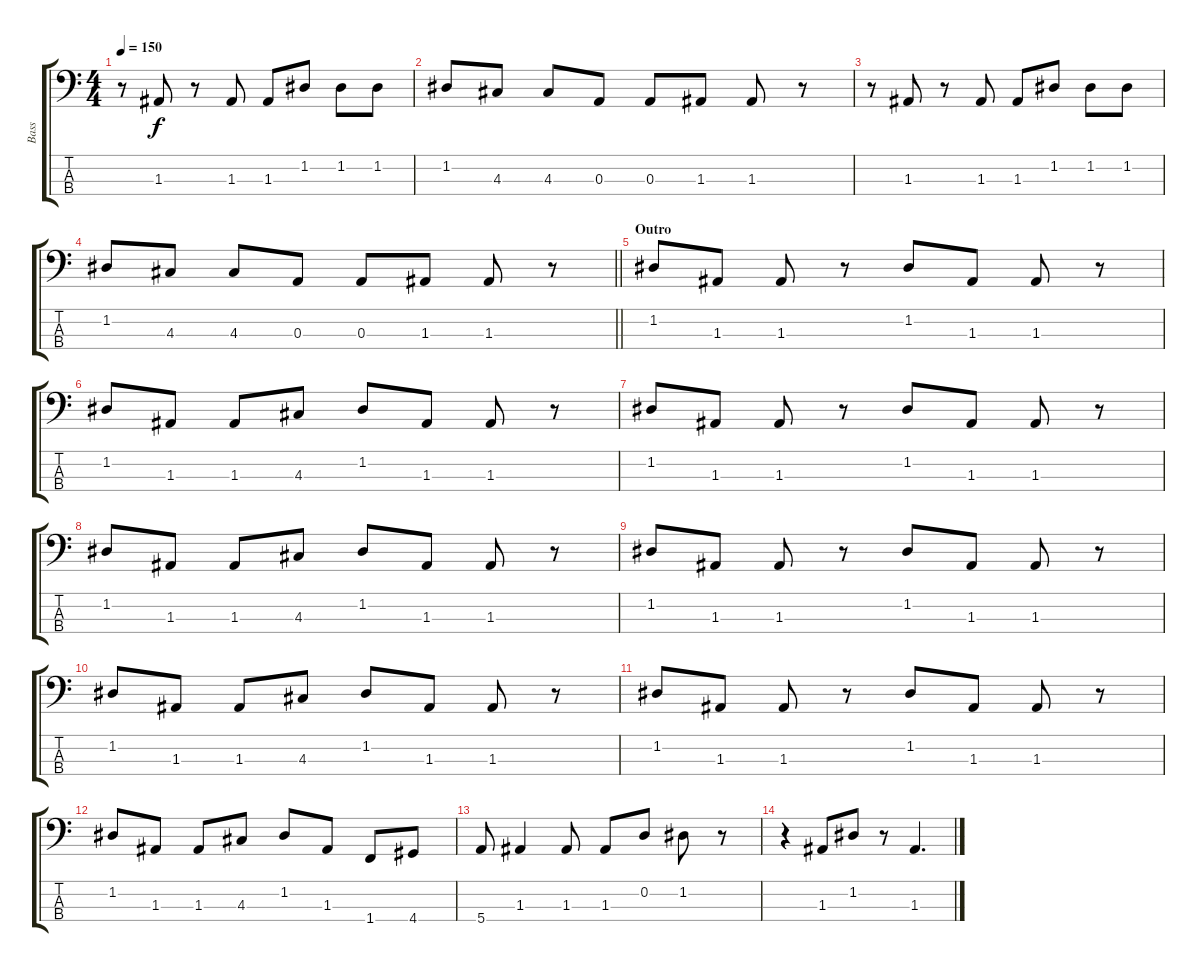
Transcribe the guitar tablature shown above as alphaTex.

\track ("Bass" "Bass") {instrument electricbassfinger}
\staff {score tabs}
\tuning (G2 D2 A1 E1) {hide}
\ts (4 4)
\tempo 150
\clef f4
\ks c
r.8{dy f} 1.3.8 r.8 1.3.8 1.3.8 1.2.8 1.2.8 1.2.8 |
1.2.8 4.3.8 4.3.8 0.3.8 0.3.8 1.3.8 1.3.8 r.8 |
r.8 1.3.8 r.8 1.3.8 1.3.8 1.2.8 1.2.8 1.2.8 |
\barLineRight lightlight
1.2.8 4.3.8 4.3.8 0.3.8 0.3.8 1.3.8 1.3.8 r.8 |
\section ("" "Outro")
1.2.8 1.3.8 1.3.8 r.8 1.2.8 1.3.8 1.3.8 r.8 |
1.2.8 1.3.8 1.3.8 4.3.8 1.2.8 1.3.8 1.3.8 r.8 |
1.2.8 1.3.8 1.3.8 r.8 1.2.8 1.3.8 1.3.8 r.8 |
1.2.8 1.3.8 1.3.8 4.3.8 1.2.8 1.3.8 1.3.8 r.8 |
1.2.8 1.3.8 1.3.8 r.8 1.2.8 1.3.8 1.3.8 r.8 |
1.2.8 1.3.8 1.3.8 4.3.8 1.2.8 1.3.8 1.3.8 r.8 |
1.2.8 1.3.8 1.3.8 r.8 1.2.8 1.3.8 1.3.8 r.8 |
1.2.8 1.3.8 1.3.8 4.3.8 1.2.8 1.3.8 1.4.8 4.4.8 |
5.4.8 1.3.4 1.3.8 1.3.8 0.2.8 1.2.8 r.8 |
r.4 1.3.8 1.2.8 r.8 1.3.4{d}
